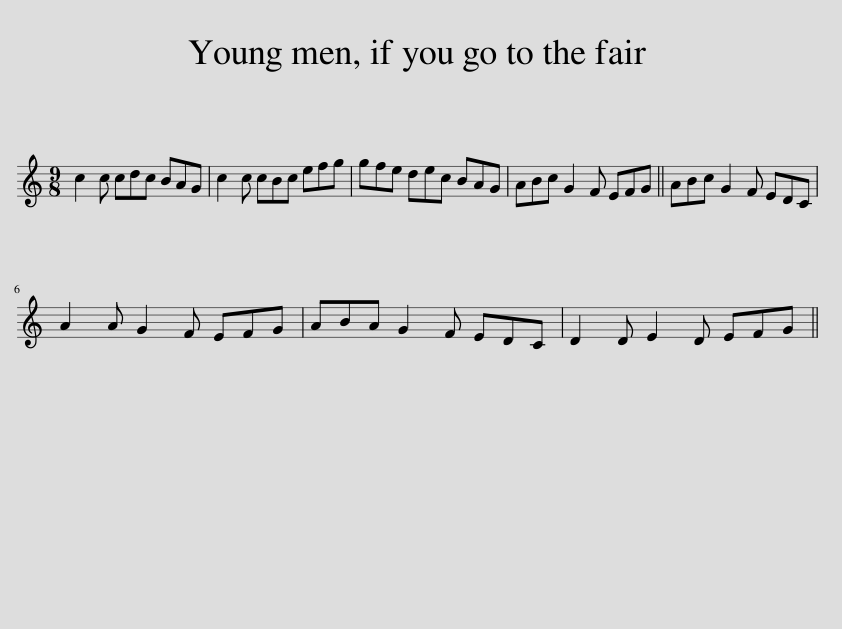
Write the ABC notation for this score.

X:1
L:1/8
M:9/8
I:linebreak $
K:C
V:1 treble
V:1
 c2 c cdc BAG | c2 c cBc efg | gfe dec BAG | ABc G2 F EFG || ABc G2 F EDC |$ %5
 A2 A G2 F EFG | ABA G2 F EDC | D2 D E2 D EFG || %8
